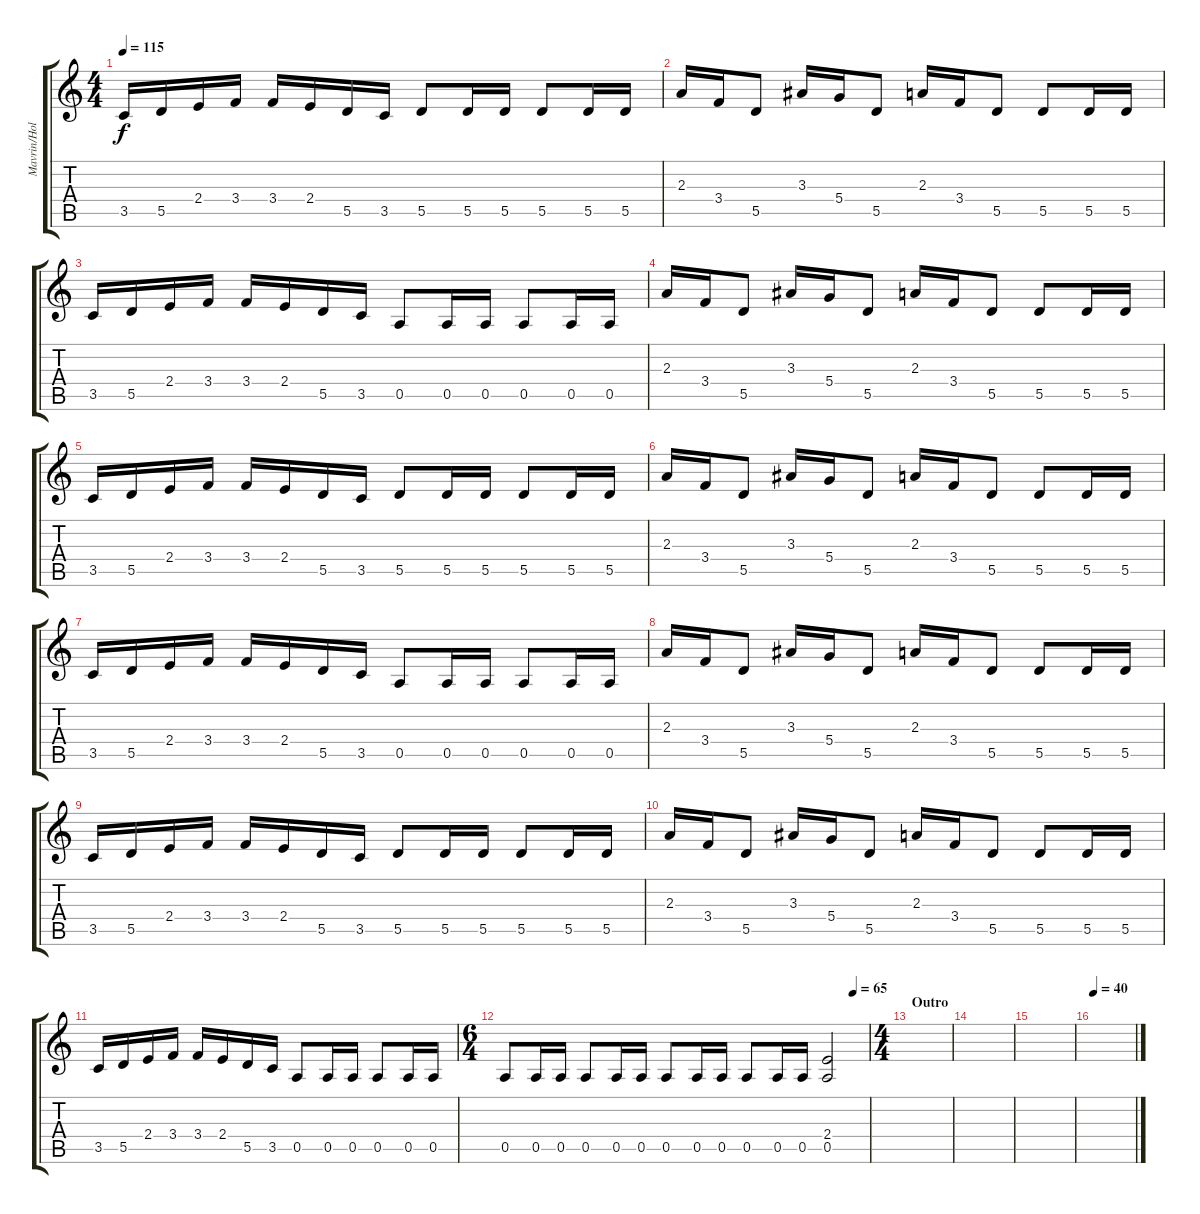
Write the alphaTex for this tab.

\track ("Mavrin/Holstinin" "Mavrin/Hol") {instrument distortionguitar}
\staff {score tabs}
\tuning (E4 B3 G3 D3 A2 E2) {hide}
\ts (4 4)
\tempo 115
\clef g2
\ks c
3.5.16{dy f} 5.5.16 2.4.16 3.4.16 3.4.16 2.4.16 5.5.16 3.5.16 5.5.8 5.5.16 5.5.16 5.5.8 5.5.16 5.5.16 |
2.3.16 3.4.16 5.5.8 3.3.16 5.4.16 5.5.8 2.3.16 3.4.16 5.5.8 5.5.8 5.5.16 5.5.16 |
3.5.16 5.5.16 2.4.16 3.4.16 3.4.16 2.4.16 5.5.16 3.5.16 0.5.8 0.5.16 0.5.16 0.5.8 0.5.16 0.5.16 |
2.3.16 3.4.16 5.5.8 3.3.16 5.4.16 5.5.8 2.3.16 3.4.16 5.5.8 5.5.8 5.5.16 5.5.16 |
3.5.16 5.5.16 2.4.16 3.4.16 3.4.16 2.4.16 5.5.16 3.5.16 5.5.8 5.5.16 5.5.16 5.5.8 5.5.16 5.5.16 |
2.3.16 3.4.16 5.5.8 3.3.16 5.4.16 5.5.8 2.3.16 3.4.16 5.5.8 5.5.8 5.5.16 5.5.16 |
3.5.16 5.5.16 2.4.16 3.4.16 3.4.16 2.4.16 5.5.16 3.5.16 0.5.8 0.5.16 0.5.16 0.5.8 0.5.16 0.5.16 |
2.3.16 3.4.16 5.5.8 3.3.16 5.4.16 5.5.8 2.3.16 3.4.16 5.5.8 5.5.8 5.5.16 5.5.16 |
3.5.16 5.5.16 2.4.16 3.4.16 3.4.16 2.4.16 5.5.16 3.5.16 5.5.8 5.5.16 5.5.16 5.5.8 5.5.16 5.5.16 |
2.3.16 3.4.16 5.5.8 3.3.16 5.4.16 5.5.8 2.3.16 3.4.16 5.5.8 5.5.8 5.5.16 5.5.16 |
3.5.16 5.5.16 2.4.16 3.4.16 3.4.16 2.4.16 5.5.16 3.5.16 0.5.8 0.5.16 0.5.16 0.5.8 0.5.16 0.5.16 |
\ts (6 4)
\tempo (65 0.9583333333333334)
0.5.8 0.5.16 0.5.16 0.5.8 0.5.16 0.5.16 0.5.8 0.5.16 0.5.16 0.5.8 0.5.16 0.5.16 (2.4 0.5).2 |
\ts (4 4)
\section ("" "Outro")
|
|
|
\tempo 40
